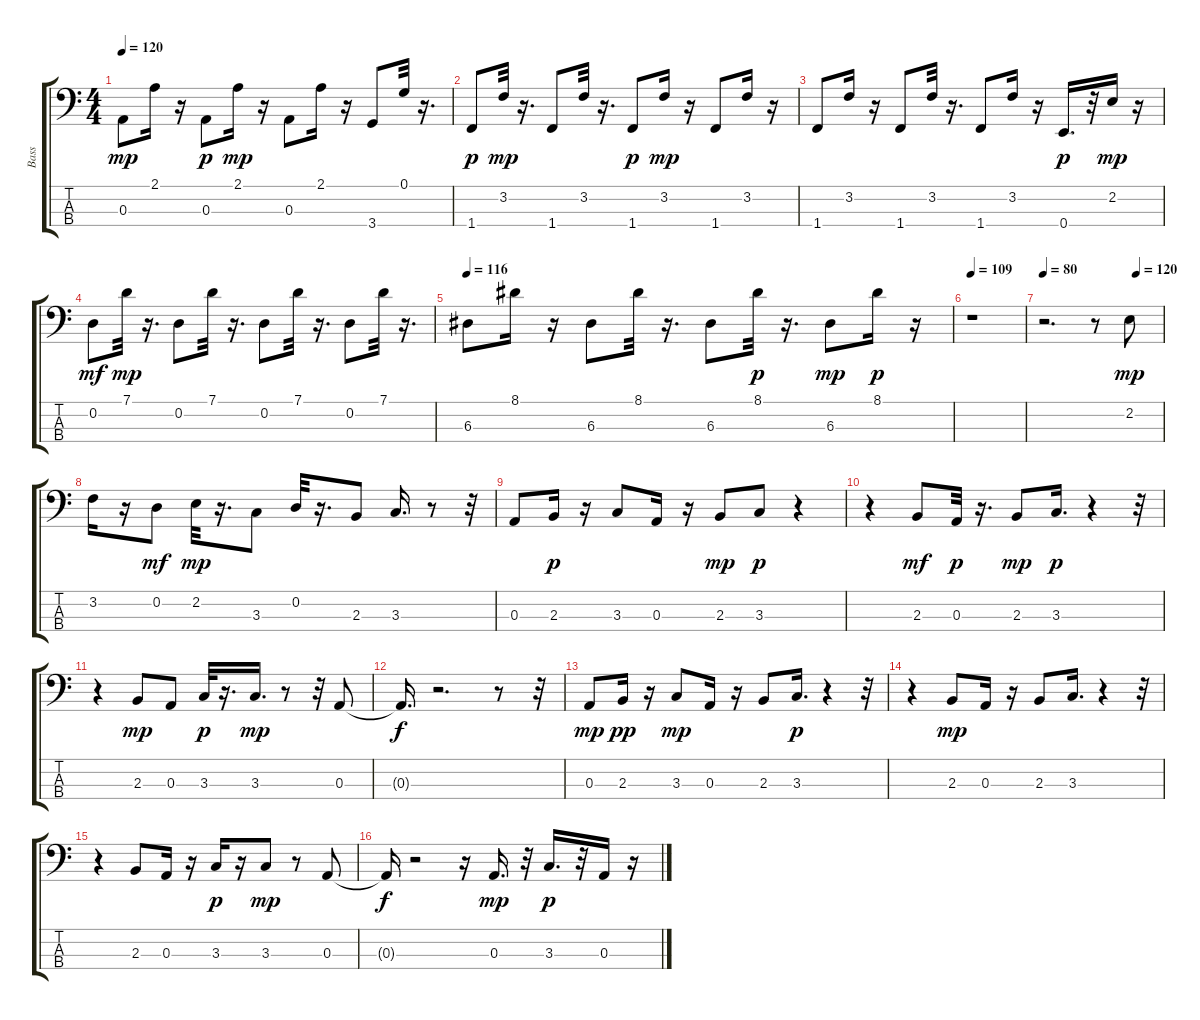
\track ("Bass" "Bass") {instrument electricbassfinger}
\staff {score tabs}
\tuning (G2 D2 A1 E1) {hide}
\ts (4 4)
\tempo 120
\clef f4
\ks c
0.3.8{dy mp} 2.1.16 r.16 0.3.8{dy p} 2.1.16{dy mp} r.16 0.3.8 2.1.16 r.16 3.4.8 0.1.32 r.16{d} |
1.4.8{dy p} 3.2.32{dy mp} r.16{d} 1.4.8 3.2.32 r.16{d} 1.4.8{dy p} 3.2.16{dy mp} r.16 1.4.8 3.2.16 r.16 |
1.4.8 3.2.16 r.16 1.4.8 3.2.32 r.16{d} 1.4.8 3.2.16 r.16 0.4.16{d dy p} r.32 2.2.16{dy mp} r.16 |
0.2.8{dy mf} 7.1.32{dy mp} r.16{d} 0.2.8 7.1.32 r.16{d} 0.2.8 7.1.32 r.16{d} 0.2.8 7.1.32 r.16{d} |
\tempo 116
6.3.8 8.1.16 r.16 6.3.8 8.1.32 r.16{d} 6.3.8 8.1.32{dy p} r.16{d} 6.3.8{dy mp} 8.1.16{dy p} r.16 |
\tempo 109
r.1 |
\tempo 80
\tempo (120 0.78125)
r.2{d} r.8 2.2.8{dy mp} |
3.2.16 r.16 0.2.8{dy mf} 2.2.32{dy mp} r.16{d} 3.3.8 0.2.32 r.16{d} 2.3.8 3.3.16{d} r.8 r.32 |
0.3.8 2.3.16{dy p} r.16 3.3.8 0.3.16 r.16 2.3.8{dy mp} 3.3.8{dy p} r.4 |
r.4 2.3.8{dy mf} 0.3.32{dy p} r.16{d} 2.3.8{dy mp} 3.3.16{d dy p} r.4 r.32 |
r.4 2.3.8{dy mp} 0.3.8 3.3.32{dy p} r.16{d} 3.3.16{d dy mp} r.8 r.32 0.3.8 |
0.3{t}.16{d dy f} r.2{d} r.8 r.32 |
0.3.8{dy mp} 2.3.16{dy pp} r.16 3.3.8{dy mp} 0.3.16 r.16 2.3.8 3.3.16{d dy p} r.4 r.32 |
r.4 2.3.8{dy mp} 0.3.16 r.16 2.3.8 3.3.16{d} r.4 r.32 |
r.4 2.3.8 0.3.16 r.16 3.3.16{dy p} r.16 3.3.8{dy mp} r.8 0.3.8 |
0.3{t}.16{dy f} r.2 r.16 0.3.16{d dy mp} r.32 3.3.16{d dy p} r.32 0.3.16 r.16
